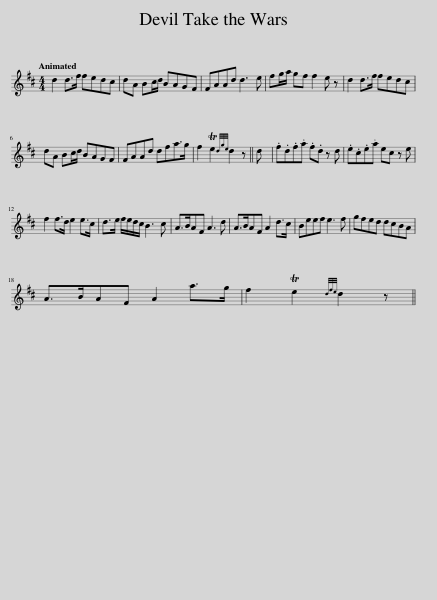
X:1
L:1/8
Q:1/4=120
M:4/4
I:linebreak $
K:D
V:1 treble
V:1
 d2 d>f fedc | dA Bc/d/ BAGF | FAAd d3 e | fg/a/ gf f2 e z | d2 d>f fedc |$ %5
 dA Bc/d/ BAGF | FAAd dfa>g | f2 Te2{dge} d2 z || d | .f.d.f.a .f.d z d | %10
 .e.c.e.a ec z e |$ f2 f>d e2 e>c | d>e f/e/d/c/ B3 c | A>BAF A3 d | A>BAF A2 d>c | %15
 Beef e3 f | gfed dcBA |$ A>BAF A2 a>g | f2 Te2{dfe} d2 z || %19
